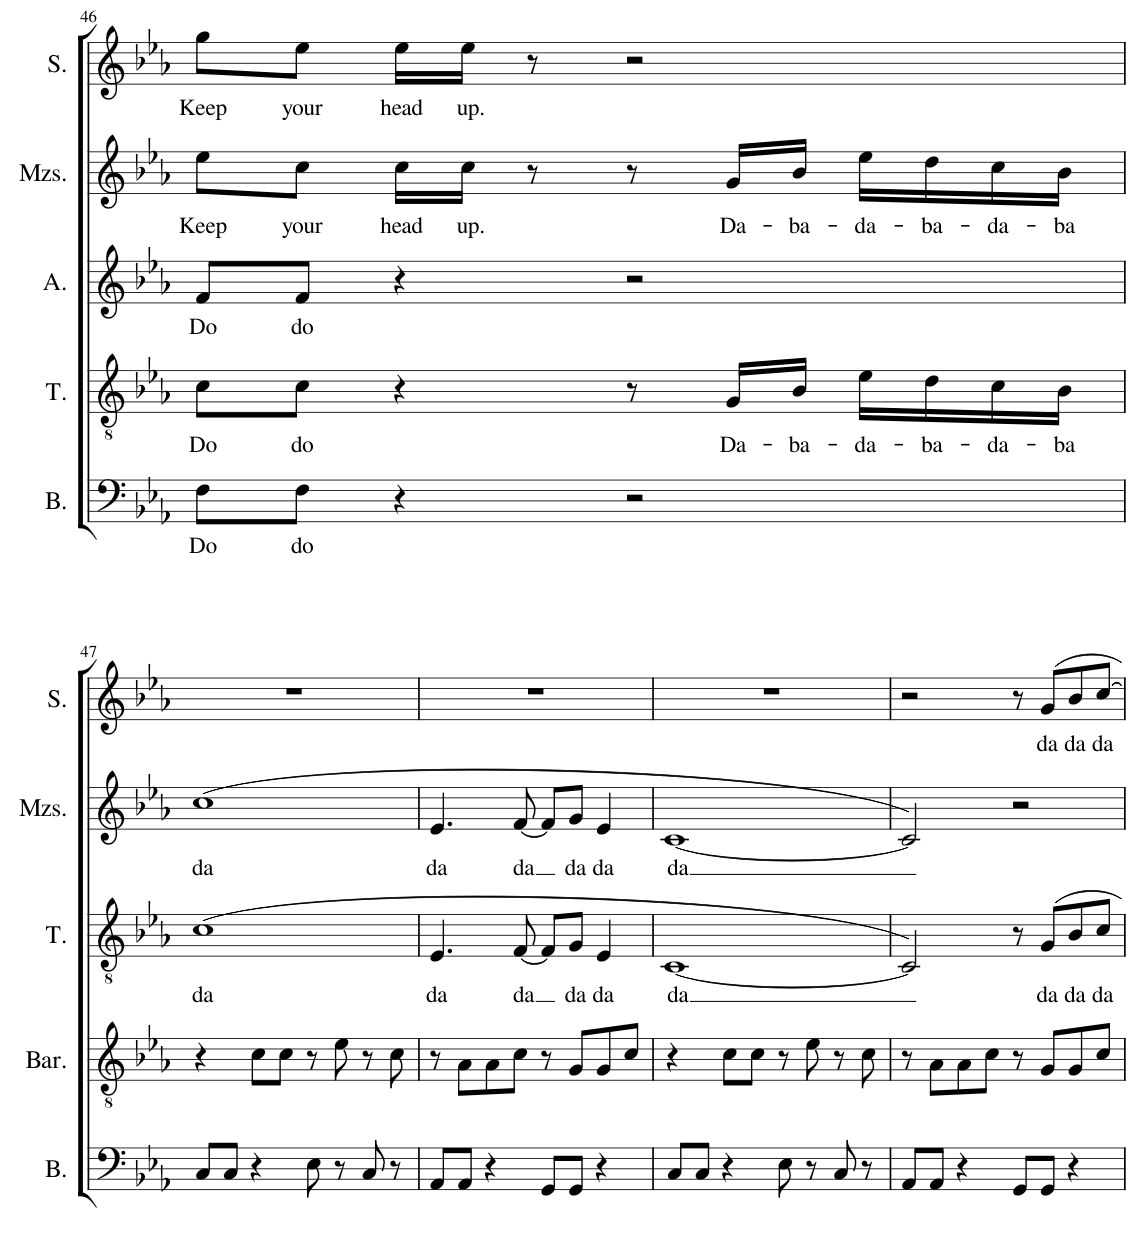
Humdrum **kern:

**kern	**text	**kern	**kern	**text	**kern	**text	**kern	**text	**kern	**text
*part6	*part6	*part5	*part4	*part4	*part3	*part3	*part2	*part2	*part1	*part1
*staff6	*staff6	*staff5	*staff4	*staff4	*staff3	*staff3	*staff2	*staff2	*staff1	*staff1
*I"Bass	*	*I"Baritone	*I"Tenor	*	*I"Alto	*	*I"Mezzo-soprano	*	*I"Soprano	*
*I'B.	*	*I'Bar.	*I'T.	*	*I'A.	*	*I'Mzs.	*	*I'S.	*
!!LO:PB:g=z
*clefF4	*	*clefGv2	*clefGv2	*	*clefG2	*	*clefG2	*	*clefG2	*
*k[b-e-a-]	*	*k[b-e-a-]	*k[b-e-a-]	*	*k[b-e-a-]	*	*k[b-e-a-]	*	*k[b-e-a-]	*
*M4/4	*	*M4/4	*M4/4	*	*M4/4	*	*M4/4	*	*M4/4	*
=46	=46	=46	=46	=46	=46	=46	=46	=46	=46	=46
!	!LO:LY:b	!	!	!LO:LY:b	!	!LO:LY:b	!	!LO:LY:b	!	!LO:LY:b
8F\L	Do	1r	8c\L	Do	8f/L	Do	8ee-\L	Keep	8gg\L	Keep
!	!LO:LY:b	!	!	!LO:LY:b	!	!LO:LY:b	!	!LO:LY:b	!	!LO:LY:b
8F\J	do	.	8c\J	do	8f/J	do	8cc\J	your	8ee-\J	your
!	!	!	!	!	!	!	!	!LO:LY:b	!	!LO:LY:b
4r	.	.	4r	.	4r	.	16cc\LL	head	16ee-\LL	head
!	!	!	!	!	!	!	!	!LO:LY:b	!	!LO:LY:b
.	.	.	.	.	.	.	16cc\JJ	up.	16ee-\JJ	up.
.	.	.	.	.	.	.	8r	.	8r	.
2r	.	.	8r	.	2r	.	8r	.	2r	.
!	!	!	!	!LO:LY:b	!	!	!	!LO:LY:b	!	!
.	.	.	16G/LL	Da-	.	.	16g/LL	Da-	.	.
!	!	!	!	!LO:LY:b	!	!	!	!LO:LY:b	!	!
.	.	.	16B-/JJ	-ba-	.	.	16b-/JJ	-ba-	.	.
!	!	!	!	!LO:LY:b	!	!	!	!LO:LY:b	!	!
.	.	.	16e-\LL	-da-	.	.	16ee-\LL	-da-	.	.
!	!	!	!	!LO:LY:b	!	!	!	!LO:LY:b	!	!
.	.	.	16d\	-ba-	.	.	16dd\	-ba-	.	.
!	!	!	!	!LO:LY:b	!	!	!	!LO:LY:b	!	!
.	.	.	16c\	-da-	.	.	16cc\	-da-	.	.
!	!	!	!	!LO:LY:b	!	!	!	!LO:LY:b	!	!
.	.	.	16B-\JJ	-ba	.	.	16b-\JJ	-ba	.	.
!!LO:LB:g=z
=47	=47	=47	=47	=47	=47	=47	=47	=47	=47	=47
!	!	!	!	!LO:LY:b	!	!	!	!LO:LY:b	!	!
8C/L	.	4r	(1c	da	1r	.	(1cc	da	1r	.
8C/J	.	.	.	.	.	.	.	.	.	.
4r	.	8c\L	.	.	.	.	.	.	.	.
.	.	8c\J	.	.	.	.	.	.	.	.
8E-\	.	8r	.	.	.	.	.	.	.	.
8r	.	8e-\	.	.	.	.	.	.	.	.
8C/	.	8r	.	.	.	.	.	.	.	.
8r	.	8c\	.	.	.	.	.	.	.	.
=48	=48	=48	=48	=48	=48	=48	=48	=48	=48	=48
!	!	!	!	!LO:LY:b	!	!	!	!LO:LY:b	!	!
8AA-/L	.	8r	4.E-/	da	1r	.	4.e-/	da	1r	.
8AA-/J	.	8A-\L	.	.	.	.	.	.	.	.
4r	.	8A-\	.	.	.	.	.	.	.	.
!	!	!	!	!LO:LY:b	!	!	!	!LO:LY:b	!	!
.	.	8c\J	[8F/	da	.	.	[8f/	da	.	.
8GG/L	.	8r	8F/L]	.	.	.	8f/L]	.	.	.
!	!	!	!	!LO:LY:b	!	!	!	!LO:LY:b	!	!
8GG/J	.	8G/L	8G/J	da	.	.	8g/J	da	.	.
!	!	!	!	!LO:LY:b	!	!	!	!LO:LY:b	!	!
4r	.	8G/	4E-/	da	.	.	4e-/	da	.	.
.	.	8c/J	.	.	.	.	.	.	.	.
=49	=49	=49	=49	=49	=49	=49	=49	=49	=49	=49
!	!	!	!	!LO:LY:b	!	!	!	!LO:LY:b	!	!
8C/L	.	4r	[1C	da	1r	.	[1c	da	1r	.
8C/J	.	.	.	.	.	.	.	.	.	.
4r	.	8c\L	.	.	.	.	.	.	.	.
.	.	8c\J	.	.	.	.	.	.	.	.
8E-\	.	8r	.	.	.	.	.	.	.	.
8r	.	8e-\	.	.	.	.	.	.	.	.
8C/	.	8r	.	.	.	.	.	.	.	.
8r	.	8c\	.	.	.	.	.	.	.	.
=50	=50	=50	=50	=50	=50	=50	=50	=50	=50	=50
8AA-/L	.	8r	2C/])	.	1r	.	2c/])	.	2r	.
8AA-/J	.	8A-\L	.	.	.	.	.	.	.	.
4r	.	8A-\	.	.	.	.	.	.	.	.
.	.	8c\J	.	.	.	.	.	.	.	.
8GG/L	.	8r	8r	.	.	.	2r	.	8r	.
!	!	!	!	!LO:LY:b	!	!	!	!	!	!LO:LY:b
8GG/J	.	8G/L	8G/L	da	.	.	.	.	8g/L	da
!	!	!	!	!LO:LY:b	!	!	!	!	!	!LO:LY:b
4r	.	8G/	8B-/	da	.	.	.	.	8b-/	da
!	!	!	!	!LO:LY:b	!	!	!	!	!	!LO:LY:b
.	.	8c/J	8c/J	da	.	.	.	.	[8cc/J	da
=	=	=	=	=	=	=	=	=	=	=
*-	*-	*-	*-	*-	*-	*-	*-	*-	*-	*-
